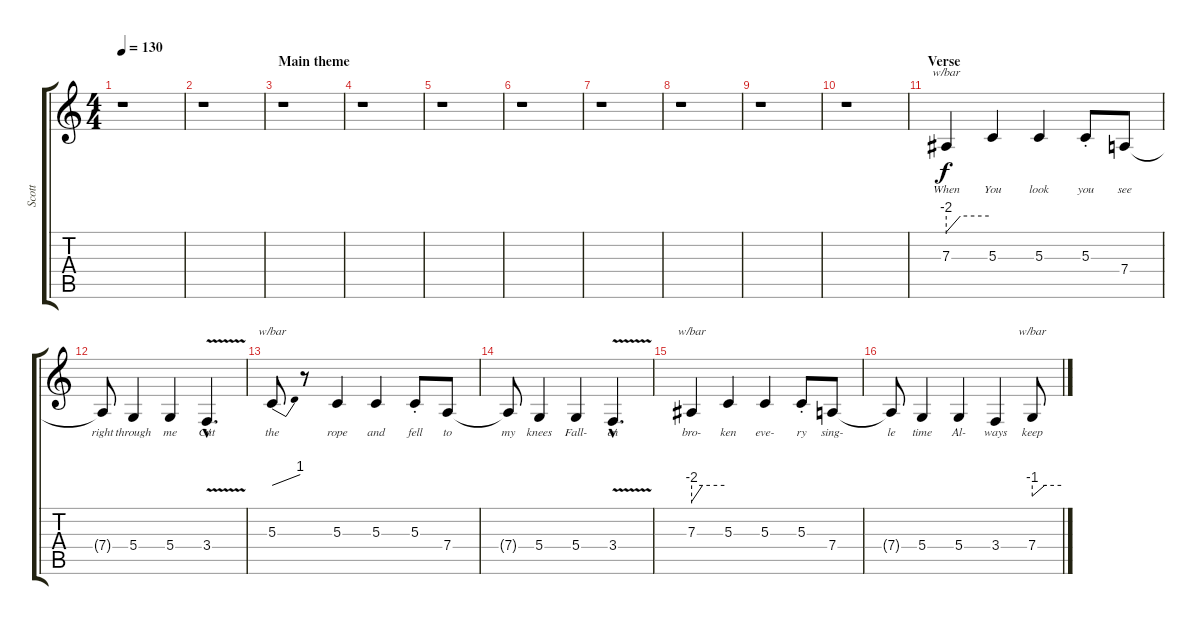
\track ("Scott" "Scott") {instrument tenorsax}
\staff {score tabs}
\tuning (E4 B3 G3 D3 A2 E2) {hide}
\ts (4 4)
\tempo 130
\clef g2
\ks c
r.1{dy mp} |
r.1 |
\section ("" "Main theme")
r.1 |
r.1 |
r.1 |
r.1 |
r.1 |
r.1 |
r.1 |
r.1 |
\section ("" "Verse")
7.3.4{tbe (custom default 0 -8 20 0 60 0) lyrics (0 "When") lyrics (1 "") lyrics (2 "") lyrics (3 "") lyrics (4 "") dy f} 5.3.4{lyrics (0 "You") lyrics (1 "") lyrics (2 "") lyrics (3 "") lyrics (4 "")} 5.3.4{lyrics (0 "look") lyrics (1 "") lyrics (2 "") lyrics (3 "") lyrics (4 "")} 5.3{st}.8{lyrics (0 "you") lyrics (1 "") lyrics (2 "") lyrics (3 "") lyrics (4 "")} 7.4.8{lyrics (0 "see") lyrics (1 "") lyrics (2 "") lyrics (3 "") lyrics (4 "")} |
7.4{t}.8{lyrics (0 "right") lyrics (1 "") lyrics (2 "") lyrics (3 "") lyrics (4 "")} 5.4.4{lyrics (0 "through") lyrics (1 "") lyrics (2 "") lyrics (3 "") lyrics (4 "")} 5.4.4{lyrics (0 "me") lyrics (1 "") lyrics (2 "") lyrics (3 "") lyrics (4 "")} 3.4{v hac}.4{d lyrics (0 "Cut") lyrics (1 "") lyrics (2 "") lyrics (3 "") lyrics (4 "")} |
5.3.8{tbe (dive default 0 0 60 4) lyrics (0 "the") lyrics (1 "") lyrics (2 "") lyrics (3 "") lyrics (4 "")} r.8 5.3.4{lyrics (0 "rope") lyrics (1 "") lyrics (2 "") lyrics (3 "") lyrics (4 "")} 5.3.4{lyrics (0 "and") lyrics (1 "") lyrics (2 "") lyrics (3 "") lyrics (4 "")} 5.3{st}.8{lyrics (0 "fell") lyrics (1 "") lyrics (2 "") lyrics (3 "") lyrics (4 "")} 7.4.8{lyrics (0 "to") lyrics (1 "") lyrics (2 "") lyrics (3 "") lyrics (4 "")} |
7.4{t}.8{lyrics (0 "my") lyrics (1 "") lyrics (2 "") lyrics (3 "") lyrics (4 "")} 5.4.4{lyrics (0 "knees") lyrics (1 "") lyrics (2 "") lyrics (3 "") lyrics (4 "")} 5.4.4{lyrics (0 "Fall-") lyrics (1 "") lyrics (2 "") lyrics (3 "") lyrics (4 "")} 3.4{v hac}.4{d lyrics (0 "en") lyrics (1 "") lyrics (2 "") lyrics (3 "") lyrics (4 "")} |
7.3.4{tbe (custom default 0 -8 20 0 60 0) lyrics (0 "bro-") lyrics (1 "") lyrics (2 "") lyrics (3 "") lyrics (4 "") volume 16} 5.3.4{lyrics (0 "ken") lyrics (1 "") lyrics (2 "") lyrics (3 "") lyrics (4 "")} 5.3.4{lyrics (0 "eve-") lyrics (1 "") lyrics (2 "") lyrics (3 "") lyrics (4 "")} 5.3{st}.8{lyrics (0 "ry") lyrics (1 "") lyrics (2 "") lyrics (3 "") lyrics (4 "")} 7.4.8{lyrics (0 "sing-") lyrics (1 "") lyrics (2 "") lyrics (3 "") lyrics (4 "")} |
7.4{t}.8{lyrics (0 "le") lyrics (1 "") lyrics (2 "") lyrics (3 "") lyrics (4 "")} 5.4.4{lyrics (0 "time") lyrics (1 "") lyrics (2 "") lyrics (3 "") lyrics (4 "")} 5.4.4{lyrics (0 "Al-") lyrics (1 "") lyrics (2 "") lyrics (3 "") lyrics (4 "")} 3.4.4{lyrics (0 "ways") lyrics (1 "") lyrics (2 "") lyrics (3 "") lyrics (4 "")} 7.4.8{tbe (custom default 0 -4 26 0 30 0 60 0) lyrics (0 "keep") lyrics (1 "") lyrics (2 "") lyrics (3 "") lyrics (4 "")}
